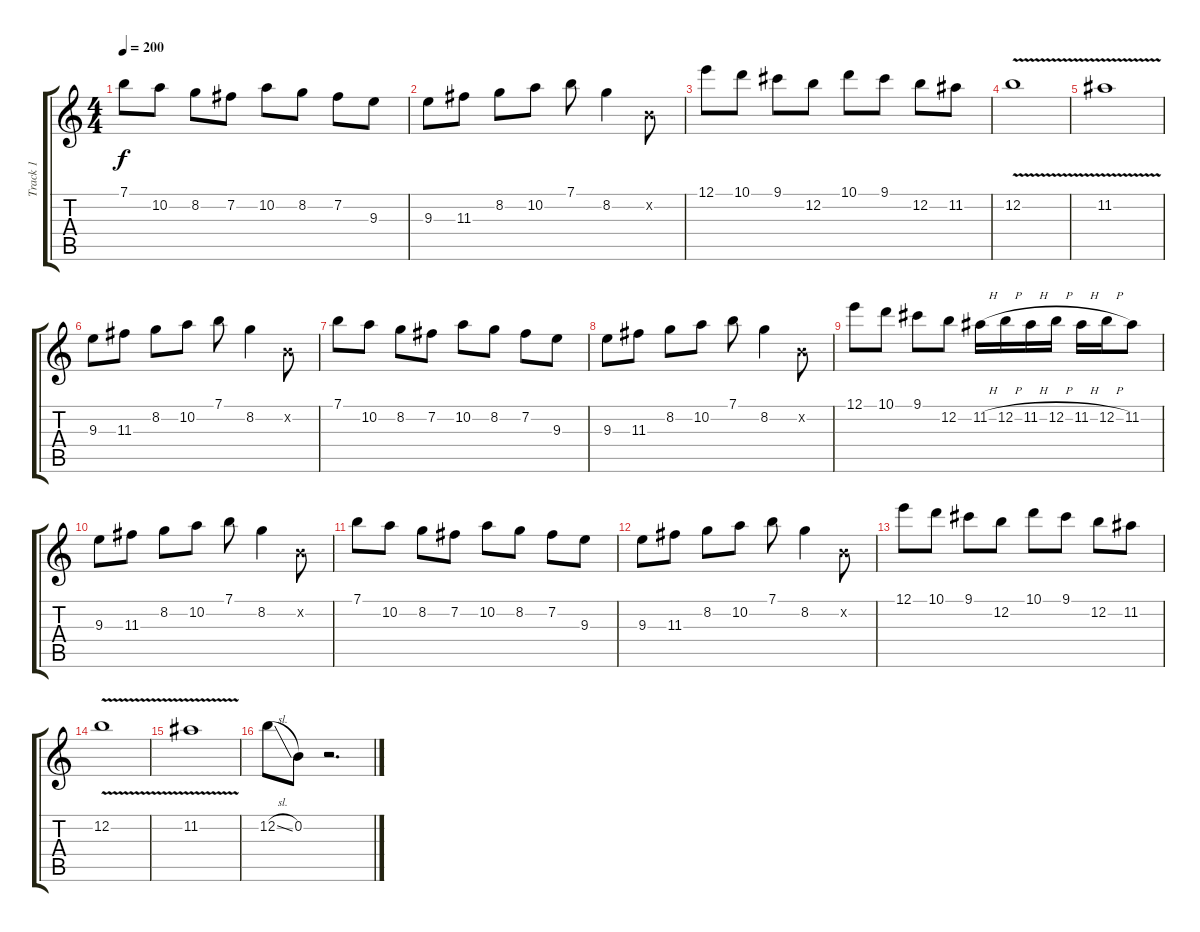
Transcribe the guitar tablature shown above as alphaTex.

\track ("Track 1" "Track 1") {instrument distortionguitar}
\staff {score tabs}
\tuning (E4 B3 G3 D3 A2 E2) {hide}
\ts (4 4)
\tempo 200
\clef g2
\ks c
7.1.8{dy f} 10.2.8 8.2.8 7.2.8 10.2.8 8.2.8 7.2.8 9.3.8 |
9.3.8 11.3.8 8.2.8 10.2.8 7.1.8 8.2.4 0.2{x}.8 |
12.1.8 10.1.8 9.1.8 12.2.8 10.1.8 9.1.8 12.2.8 11.2.8 |
12.2{v}.1 |
11.2{v}.1 |
9.3.8 11.3.8 8.2.8 10.2.8 7.1.8 8.2.4 0.2{x}.8 |
7.1.8 10.2.8 8.2.8 7.2.8 10.2.8 8.2.8 7.2.8 9.3.8 |
9.3.8 11.3.8 8.2.8 10.2.8 7.1.8 8.2.4 0.2{x}.8 |
12.1.8 10.1.8 9.1.8 12.2.8 11.2{h}.16 12.2{h}.16 11.2{h}.16 12.2{h}.16 11.2{h}.16 12.2{h}.16 11.2.8 |
9.3.8 11.3.8 8.2.8 10.2.8 7.1.8 8.2.4 0.2{x}.8 |
7.1.8 10.2.8 8.2.8 7.2.8 10.2.8 8.2.8 7.2.8 9.3.8 |
9.3.8 11.3.8 8.2.8 10.2.8 7.1.8 8.2.4 0.2{x}.8 |
12.1.8 10.1.8 9.1.8 12.2.8 10.1.8 9.1.8 12.2.8 11.2.8 |
12.2{v}.1 |
11.2{v}.1 |
12.2{sl}.8 0.2.8 r.2{d}
